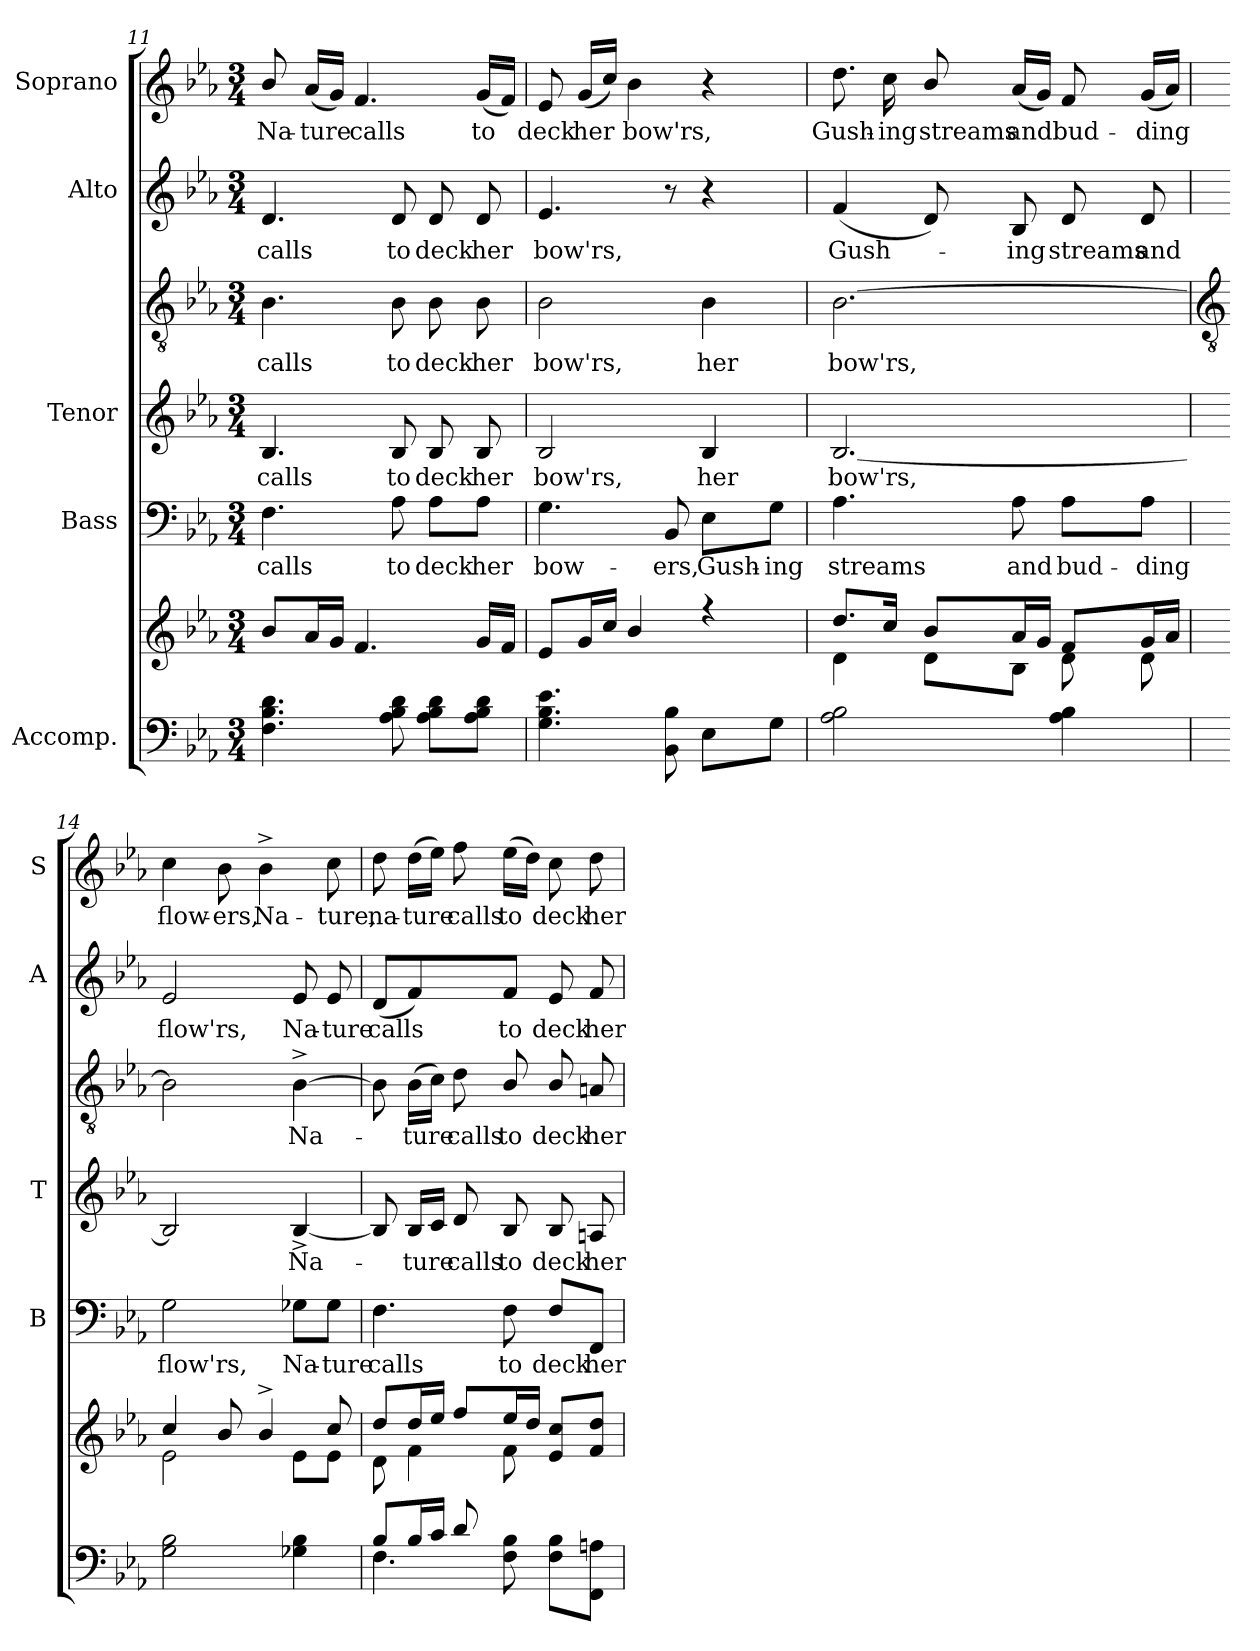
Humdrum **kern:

**kern	**kern	**kern	**text	**kern	**text	**kern	**text	**kern	**text	**kern	**text
*part5	*part5	*part4	*part4	*part3	*part3	*part3	*part3	*part2	*part2	*part1	*part1
*staff7	*staff6	*staff5	*staff5	*staff4	*staff4	*staff3	*staff3	*staff2	*staff2	*staff1	*staff1
*I"Accomp.	*	*I"Bass	*	*I"Tenor	*	*	*	*I"Alto	*	*I"Soprano	*
*	*	*I'B	*	*I'T	*	*	*	*I'A	*	*I'S	*
!!LO:LB:g=z
*clefF4	*clefG2	*clefF4	*	*	*	*clefGv2	*	*clefG2	*	*clefG2	*
*k[b-e-a-]	*k[b-e-a-]	*k[b-e-a-]	*	*k[b-e-a-]	*	*k[b-e-a-]	*	*k[b-e-a-]	*	*k[b-e-a-]	*
*E-:	*E-:	*E-:	*	*E-:	*	*E-:	*	*E-:	*	*E-:	*
*M3/4	*M3/4	*M3/4	*	*M3/4	*	*M3/4	*	*M3/4	*	*M3/4	*
=11	=11	=11	=11	=11	=11	=11	=11	=11	=11	=11	=11
*	*^	*	*	*	*	*	*	*	*	*	*
!	!	!LO:N:vis=1	!	!LO:LY:b	!	!LO:LY:b	!	!LO:LY:b	!	!LO:LY:b	!	!LO:LY:b
4.F 4.B- 4.d	8b-/L	2.ryy	4.F	calls	4.B-	calls	4.B-	calls	4.d	calls	8b-/	Na-
!	!	!	!	!	!	!	!	!	!	!	!	!LO:LY:b
.	16a-L	.	.	.	.	.	.	.	.	.	(<16a-LL	-ture
.	16gJJ	.	.	.	.	.	.	.	.	.	16gJJ)	.
!	!	!	!	!	!	!	!	!	!	!	!	!LO:LY:b
.	4.f	.	.	.	.	.	.	.	.	.	4.f	calls
!	!	!	!	!LO:LY:b	!	!LO:LY:b	!	!LO:LY:b	!	!LO:LY:b	!	!
8A- 8B- 8d	.	.	8A-	to	8B-	to	8B-	to	8d	to	.	.
!	!	!	!	!LO:LY:b	!	!LO:LY:b	!	!LO:LY:b	!	!LO:LY:b	!	!
8A- 8B- 8dL	.	.	8A-\L	deck	8B-	deck	8B-	deck	8d	deck	.	.
!	!	!	!	!LO:LY:b	!	!LO:LY:b	!	!LO:LY:b	!	!LO:LY:b	!	!LO:LY:b
8A- 8B- 8dJ	16gLL	.	8A-\J	her	8B-	her	8B-	her	8d	her	(<16gLL	to
.	16fJJ	.	.	.	.	.	.	.	.	.	16fJJ)	.
=12	=12	=12	=12	=12	=12	=12	=12	=12	=12	=12	=12	=12
!	!	!LO:N:vis=1	!	!LO:LY:b	!	!LO:LY:b	!	!LO:LY:b	!	!LO:LY:b	!	!LO:LY:b
4.G 4.B- 4.e-	8e-L	2.ryy	4.G	bow-	2B-	bow'rs,	2B-	bow'rs,	4.e-	bow'rs,	8e-	deck
!	!	!	!	!	!	!	!	!	!	!	!	!LO:LY:b
.	16gL	.	.	.	.	.	.	.	.	.	(<16gLL	her
.	16ccJJ	.	.	.	.	.	.	.	.	.	16ccJJ)	.
!	!	!	!	!	!	!	!	!	!	!	!	!LO:LY:b
.	4b-	.	.	.	.	.	.	.	.	.	4b-	bow'rs,
!	!	!	!	!LO:LY:b	!	!	!	!	!	!	!	!
8BB- 8B-	.	.	8BB-	-ers,	.	.	.	.	8r	.	.	.
!	!	!	!	!LO:LY:b	!	!LO:LY:b	!	!LO:LY:b	!	!	!	!
8E-L	4r	.	8E-\L	Gush-	4B-	her	4B-	her	4r	.	4r	.
!	!	!	!	!LO:LY:b	!	!	!	!	!	!	!	!
8GJ	.	.	8G\J	-ing	.	.	.	.	.	.	.	.
=13	=13	=13	=13	=13	=13	=13	=13	=13	=13	=13	=13	=13
!	!	!	!	!LO:LY:b	!	!LO:LY:b	!	!LO:LY:b	!	!LO:LY:b	!	!LO:LY:b
2A- 2B-	8.dd/L	4d\	4.A-	streams	[2.B-	bow'rs,	[2.B-	bow'rs,	(<4f	Gush-	8.dd	Gush-
!	!	!	!	!	!	!	!	!	!	!	!	!LO:LY:b
.	16cc/J	.	.	.	.	.	.	.	.	.	16cc	-ing
!	!	!	!	!	!	!	!	!	!	!	!	!LO:LY:b
.	8b-/L	8d\L	.	.	.	.	.	.	8d)	.	8b-/	streams
!	!	!	!	!LO:LY:b	!	!	!	!	!	!LO:LY:b	!	!LO:LY:b
.	16a-L	8B-\J	8A-	and	.	.	.	.	8B-	ing	(<16a-LL	and
.	16gJJ	.	.	.	.	.	.	.	.	.	16gJJ)	.
!	!	!	!	!LO:LY:b	!	!	!	!	!	!LO:LY:b	!	!LO:LY:b
4A- 4B-	8fL	8d\	8A-\L	bud-	.	.	.	.	8d	streams	8f	bud-
!	!	!	!	!LO:LY:b	!	!	!	!	!	!LO:LY:b	!	!LO:LY:b
.	16gL	8d\	8A-\J	-ding	.	.	.	.	8d	and	(<16gLL	-ding
.	16a-JJ	.	.	.	.	.	.	.	.	.	16a-JJ)	.
!!LO:LB:g=z
=14	=14	=14	=14	=14	=14	=14	=14	=14	=14	=14	=14	=14
*	*	*	*	*	*	*	*clefGv2	*	*	*	*	*
!LO:N:vis=1	!	!	!	!LO:LY:b	!	!	!	!	!	!LO:LY:b	!	!LO:LY:b
*^	*	*	*	*	*	*	*	*	*	*	*	*
2.ryy	2G\ 2B-\	4cc/	2e-\	2G	flow'rs,	2B-]	.	2B-]	.	2e-	flow'rs,	4cc	flow-
!	!	!	!	!	!	!	!	!	!	!	!	!	!LO:LY:b
.	.	8b-/	.	.	.	.	.	.	.	.	.	8b-	-ers,
!	!	!	!	!	!	!	!	!	!	!	!	!	!LO:LY:b
.	.	4b-^/	.	.	.	.	.	.	.	.	.	4b-^	Na-
!	!	!	!	!	!LO:LY:b	!	!LO:LY:b	!	!LO:LY:b	!	!LO:LY:b	!	!
.	4G-X\ 4B-\	.	8e-\L	8G-X\L	Na-	[4B-^	Na-	[4B-^	Na-	8e-	Na-	.	.
!	!	!	!	!	!LO:LY:b	!	!	!	!	!	!LO:LY:b	!	!LO:LY:b
.	.	8cc/	8e-\J	8G-\J	-ture	.	.	.	.	8e-	-ture	8cc	-ture,
=15	=15	=15	=15	=15	=15	=15	=15	=15	=15	=15	=15	=15	=15
!	!	!	!	!	!LO:LY:b	!	!	!	!	!	!LO:LY:b	!	!LO:LY:b
8B-/L	4.F\	8dd/L	8d\	4.F	calls	8B-]	.	8B-]	.	(<8dL	calls	8dd	na-
!	!	!	!	!	!	!	!LO:LY:b	!	!LO:LY:b	!	!	!	!LO:LY:b
16B-/L	.	16dd/L	4f\	.	.	16B-LL	ture	(>16B-LL	ture	4f)	.	(>16ddLL	-ture
16c/JJ	.	16ee-/JJ	.	.	.	16cJJ	.	16cJJ)	.	.	.	16ee-JJ)	.
!	!	!	!	!	!	!	!LO:LY:b	!	!LO:LY:b	!	!	!	!LO:LY:b
8d/	.	8ff/L	.	.	.	8d	calls	8d	calls	.	.	8ff	calls
!	!	!	!	!	!LO:LY:b	!	!LO:LY:b	!	!LO:LY:b	!	!LO:LY:b	!	!LO:LY:b
4.ryy	8F\ 8B-\	16ee-/L	8f\	8F	to	8B-/	to	8B-/	to	8fJ	to	(>16ee-LL	to
.	.	16dd/JJ	.	.	.	.	.	.	.	.	.	16ddJJ)	.
!	!	!	!	!	!LO:LY:b	!	!LO:LY:b	!	!LO:LY:b	!	!LO:LY:b	!	!LO:LY:b
.	8F\ 8B-\L	8e-/ 8cc/L	4ryy	8F/L	deck	8B-/	deck	8B-/	deck	8e-	deck	8cc	deck
!	!	!	!	!	!LO:LY:b	!	!LO:LY:b	!	!LO:LY:b	!	!LO:LY:b	!	!LO:LY:b
.	8FF\ 8An\J	8f/ 8dd/J	.	8FF/J	her	8An	her	8An	her	8f	her	8dd	her
*v	*v	*	*	*	*	*	*	*	*	*	*	*	*
*	*v	*v	*	*	*	*	*	*	*	*	*	*
=	=	=	=	=	=	=	=	=	=	=	=
*-	*-	*-	*-	*-	*-	*-	*-	*-	*-	*-	*-
